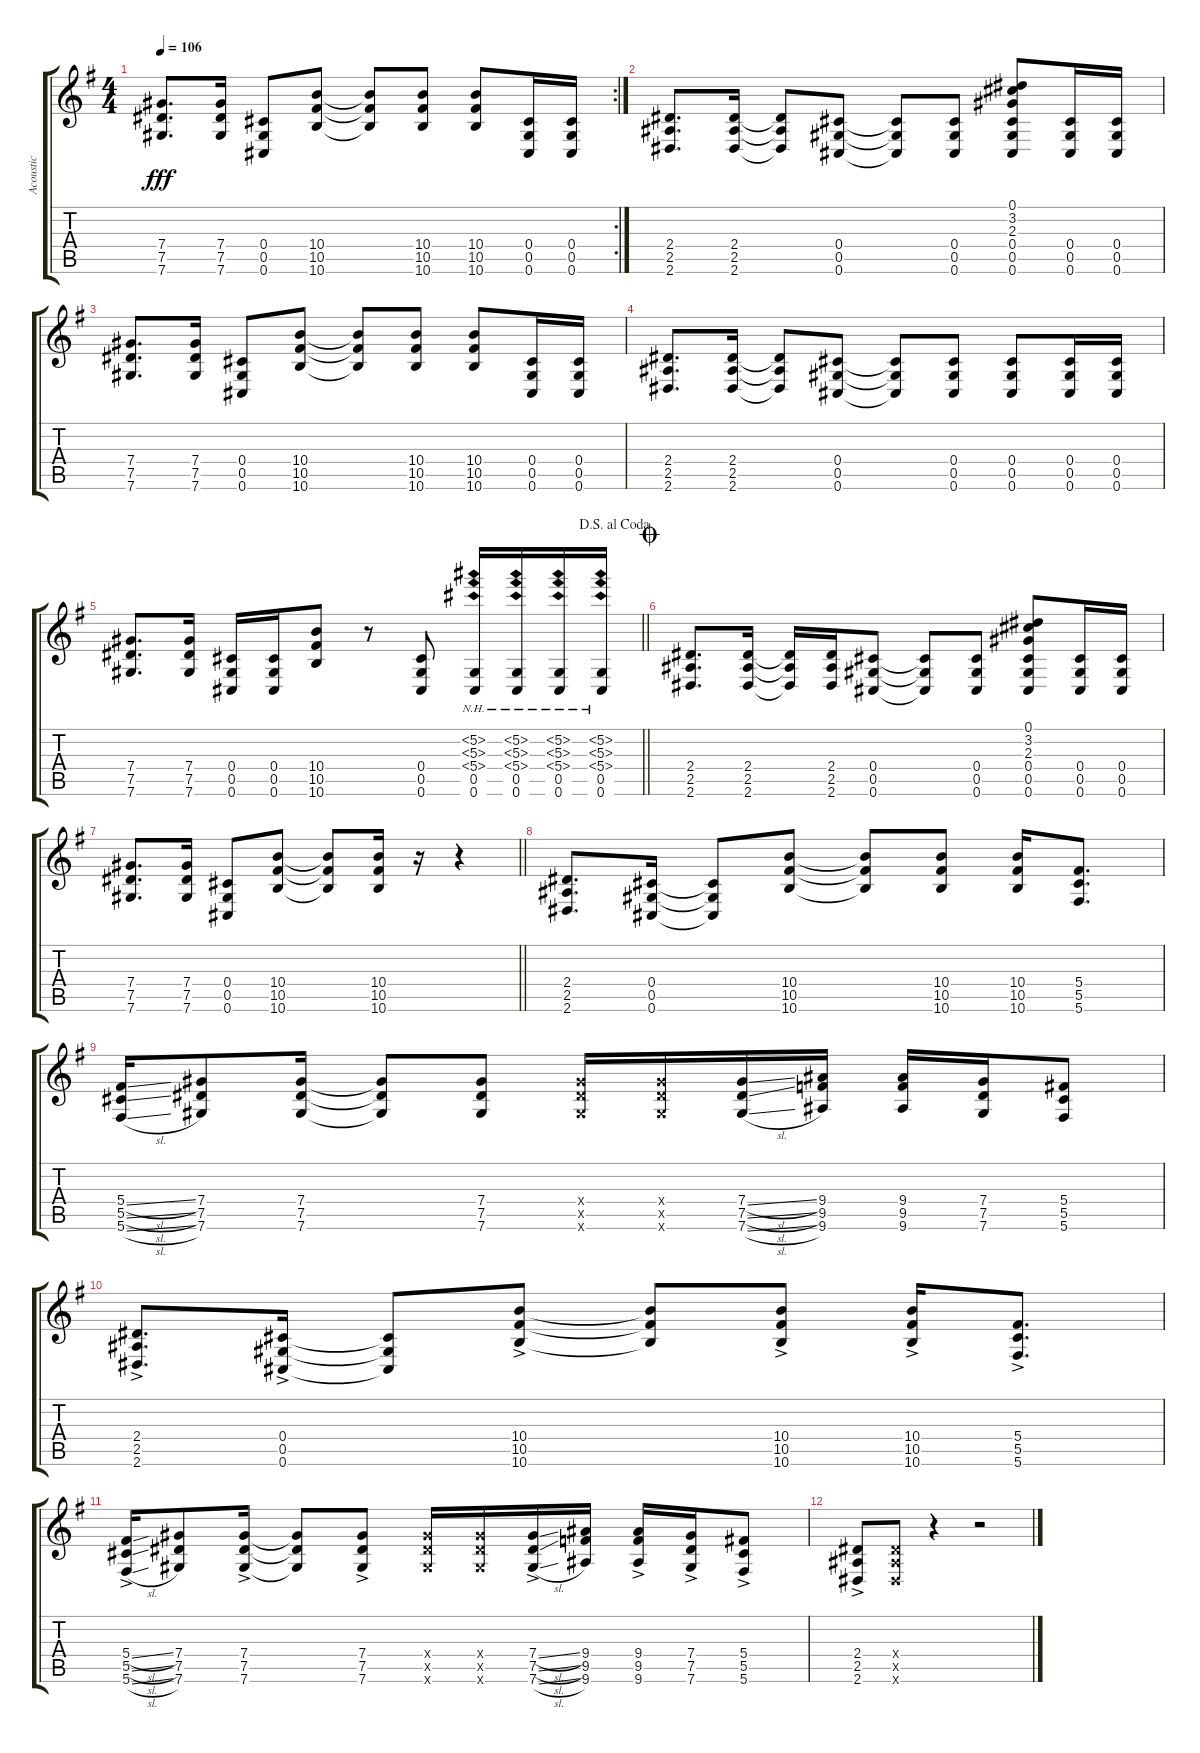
\track ("Acoustic" "Acoustic") {instrument acousticguitarsteel}
\staff {score tabs}
\tuning (Eb4 Bb3 Gb3 Db3 Ab2 Db2) {hide}
\rc 2
\ts (4 4)
\tempo 106
\clef g2
\ks g
(7.4 7.5 7.6).8{d dy fff} (7.4 7.5 7.6).16 (0.4 0.5 0.6).8 (10.4 10.5 10.6).8 (10.4{t} 10.5{t} 10.6{t}).8 (10.4 10.5 10.6).8 (10.4 10.5 10.6).8 (0.4 0.5 0.6).16 (0.4 0.5 0.6).16 |
(2.4 2.5 2.6).8{d} (2.4 2.5 2.6).16 (2.4{t} 2.5{t} 2.6{t}).8 (0.4 0.5 0.6).8 (0.4{t} 0.5{t} 0.6{t}).8 (0.4 0.5 0.6).8 (0.1 3.2 2.3 0.4 0.5 0.6).8 (0.4 0.5 0.6).16 (0.4 0.5 0.6).16 |
(7.4 7.5 7.6).8{d} (7.4 7.5 7.6).16 (0.4 0.5 0.6).8 (10.4 10.5 10.6).8 (10.4{t} 10.5{t} 10.6{t}).8 (10.4 10.5 10.6).8 (10.4 10.5 10.6).8 (0.4 0.5 0.6).16 (0.4 0.5 0.6).16 |
(2.4 2.5 2.6).8{d} (2.4 2.5 2.6).16 (2.4{t} 2.5{t} 2.6{t}).8 (0.4 0.5 0.6).8 (0.4{t} 0.5{t} 0.6{t}).8 (0.4 0.5 0.6).8 (0.4 0.5 0.6).8 (0.4 0.5 0.6).16 (0.4 0.5 0.6).16 |
\jump dalsegnoalcoda
\barLineRight lightlight
(7.4 7.5 7.6).8{d} (7.4 7.5 7.6).16 (0.4 0.5 0.6).16 (0.4 0.5 0.6).16 (10.4 10.5 10.6).8 r.8 (0.4 0.5 0.6).8 (5.2{nh} 5.3{nh} 5.4{nh} 0.5 0.6).16 (5.2{nh} 5.3{nh} 5.4{nh} 0.5 0.6).16 (5.2{nh} 5.3{nh} 5.4{nh} 0.5 0.6).16 (5.2{nh} 5.3{nh} 5.4{nh} 0.5 0.6).16 |
\jump coda
(2.4 2.5 2.6).8{d} (2.4 2.5 2.6).16 (2.4{t} 2.5{t} 2.6{t}).16 (2.4 2.5 2.6).16 (0.4 0.5 0.6).8 (0.4{t} 0.5{t} 0.6{t}).8 (0.4 0.5 0.6).8 (0.1 3.2 2.3 0.4 0.5 0.6).8 (0.4 0.5 0.6).16 (0.4 0.5 0.6).16 |
\barLineRight lightlight
(7.4 7.5 7.6).8{d} (7.4 7.5 7.6).16 (0.4 0.5 0.6).8 (10.4 10.5 10.6).8 (10.4{t} 10.5{t} 10.6{t}).8 (10.4 10.5 10.6).16 r.16 r.4 |
(2.4 2.5 2.6).8{d} (0.4 0.5 0.6).16 (0.4{t} 0.5{t} 0.6{t}).8 (10.4 10.5 10.6).8 (10.4{t} 10.5{t} 10.6{t}).8 (10.4 10.5 10.6).8 (10.4 10.5 10.6).16 (5.4 5.5 5.6).8{d} |
(5.4{sl} 5.5{sl} 5.6{sl}).16 (7.4 7.5 7.6).8 (7.4 7.5 7.6).16 (7.4{t} 7.5{t} 7.6{t}).8 (7.4 7.5 7.6).8 (7.4{x} 7.5{x} 7.6{x}).16 (7.4{x} 7.5{x} 7.6{x}).16 (7.4{sl} 7.5{sl} 7.6{sl}).16 (9.4 9.5 9.6).16 (9.4 9.5 9.6).16 (7.4 7.5 7.6).16 (5.4 5.5 5.6).8 |
(2.4{ac} 2.5{ac} 2.6{ac}).8{d} (0.4{ac} 0.5{ac} 0.6{ac}).16 (0.4{t} 0.5{t} 0.6{t}).8 (10.4{ac} 10.5{ac} 10.6{ac}).8 (10.4{t} 10.5{t} 10.6{t}).8 (10.4{ac} 10.5{ac} 10.6{ac}).8 (10.4{ac} 10.5{ac} 10.6{ac}).16 (5.4{ac} 5.5{ac} 5.6{ac}).8{d} |
(5.4{sl ac} 5.5{sl ac} 5.6{sl ac}).16 (7.4 7.5 7.6).8 (7.4{ac} 7.5{ac} 7.6{ac}).16 (7.4{t} 7.5{t} 7.6{t}).8 (7.4{ac} 7.5{ac} 7.6{ac}).8 (7.4{x} 7.5{x} 7.6{x}).16 (7.4{x} 7.5{x} 7.6{x}).16 (7.4{sl ac} 7.5{sl ac} 7.6{sl ac}).16 (9.4 9.5 9.6).16 (9.4{ac} 9.5{ac} 9.6{ac}).16 (7.4{ac} 7.5{ac} 7.6{ac}).16 (5.4{ac} 5.5{ac} 5.6{ac}).8 |
(2.4{ac} 2.5{ac} 2.6{ac}).8 (2.4{x} 2.5{x} 2.6{x}).8 r.4 r.2
